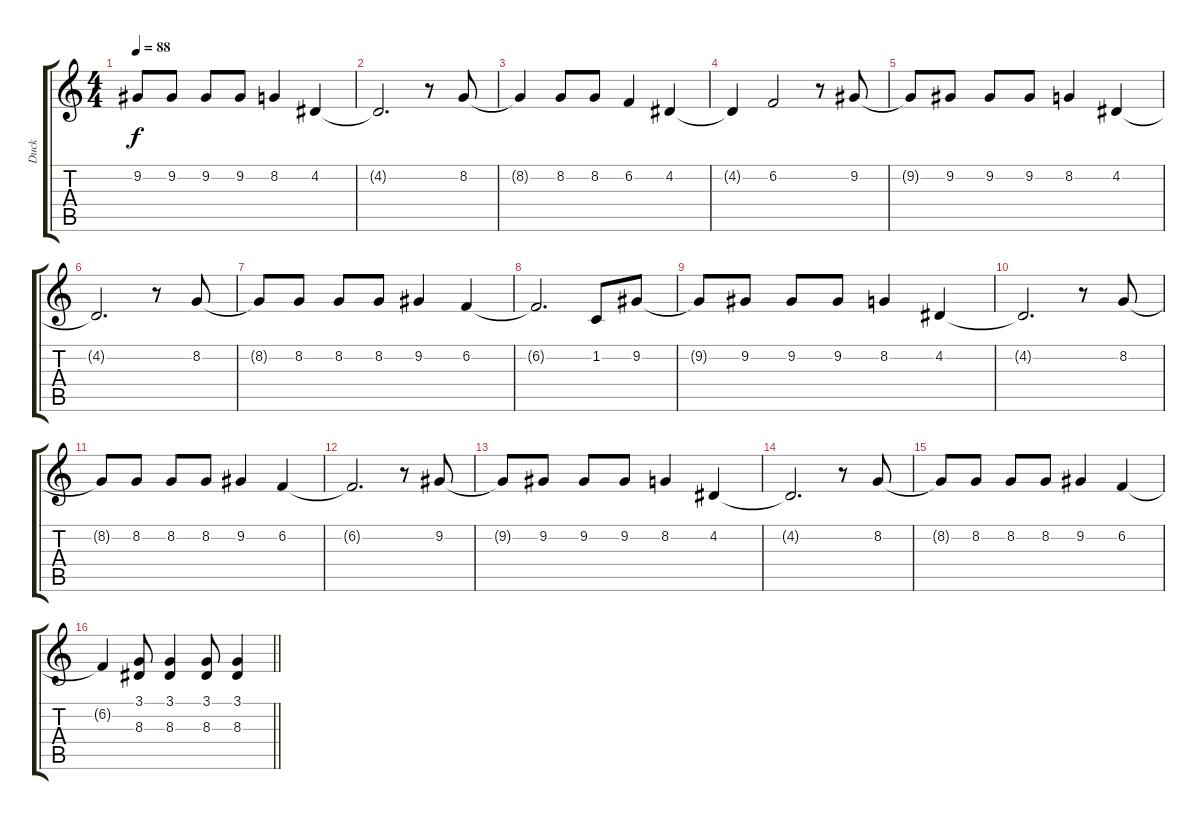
\track ("Duck" "Duck") {solo instrument acousticgrandpiano}
\staff {score tabs}
\tuning (E4 B3 G3 D3 A2 E2) {hide}
\ts (4 4)
\tempo 88
\clef g2
\ks c
9.2{t}.8{dy f} 9.2.8 9.2.8 9.2.8 8.2.4 4.2.4 |
4.2{t}.2{d} r.8 8.2.8 |
8.2{t}.4 8.2.8 8.2.8 6.2.4 4.2.4 |
4.2{t}.4 6.2.2 r.8 9.2.8 |
9.2{t}.8 9.2.8 9.2.8 9.2.8 8.2.4 4.2.4 |
4.2{t}.2{d} r.8 8.2.8 |
8.2{t}.8 8.2.8 8.2.8 8.2.8 9.2.4 6.2.4 |
6.2{t}.2{d} 1.2.8 9.2.8 |
9.2{t}.8 9.2.8 9.2.8 9.2.8 8.2.4 4.2.4 |
4.2{t}.2{d} r.8 8.2.8 |
8.2{t}.8 8.2.8 8.2.8 8.2.8 9.2.4 6.2.4 |
6.2{t}.2{d} r.8 9.2.8 |
9.2{t}.8 9.2.8 9.2.8 9.2.8 8.2.4 4.2.4 |
4.2{t}.2{d} r.8 8.2.8 |
8.2{t}.8 8.2.8 8.2.8 8.2.8 9.2.4 6.2.4 |
\barLineRight lightlight
6.2{t}.4 (3.1 8.3).8 (3.1 8.3).4 (3.1 8.3).8 (3.1 8.3).4
